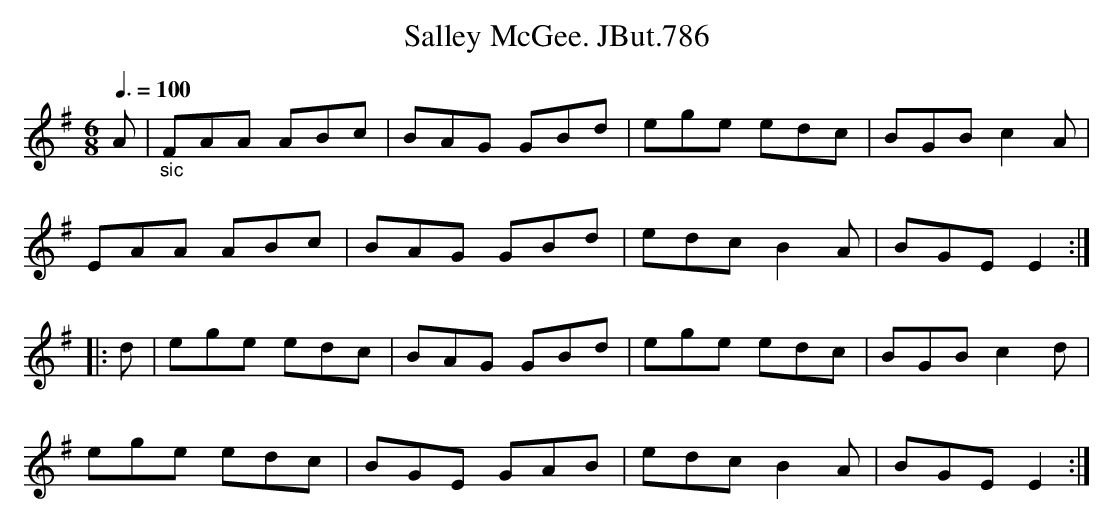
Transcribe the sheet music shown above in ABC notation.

X:1
T:Salley McGee. JBut.786
M:6/8
L:1/8
Q:3/8=100
K:Em
A|"_sic"FAA ABc|BAG GBd|ege edc|BGB c2A|
EAA ABc|BAG GBd|edc B2A|BGE E2:|
|:d|ege edc|BAG GBd|ege edc|BGB c2d|
ege edc|BGE GAB|edc B2A|BGE E2:|
